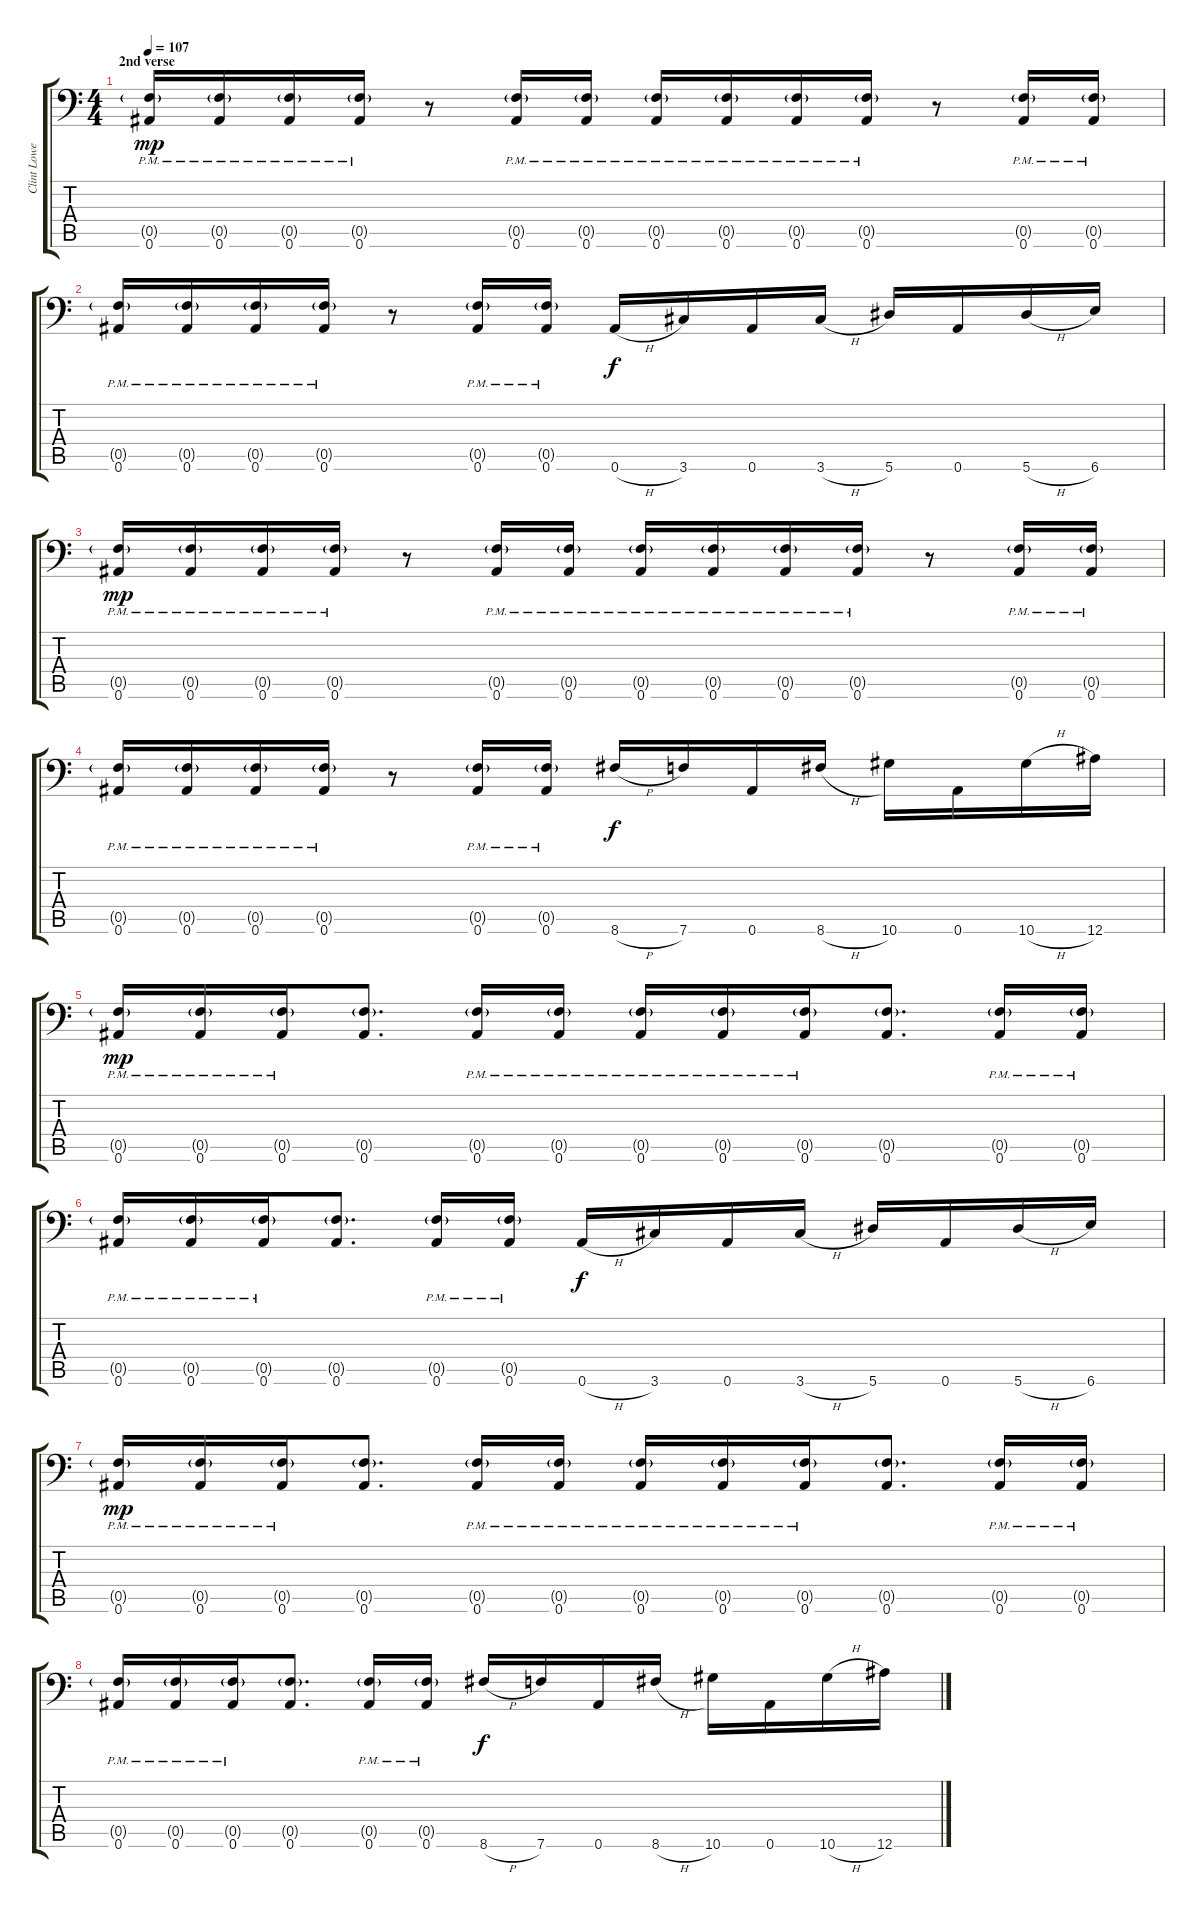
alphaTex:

\track ("Clint Lowery" "Clint Lowe") {instrument distortionguitar}
\staff {score tabs}
\tuning (Bb3 F3 Eb3 Bb2 F2 Bb1) {hide}
\ts (4 4)
\section ("" "2nd verse")
\tempo 107
\clef f4
\ks c
(0.5{g pm} 0.6{pm}).16{dy mp} (0.5{g pm} 0.6{pm}).16 (0.5{g pm} 0.6{pm}).16 (0.5{g pm} 0.6{pm}).16 r.8 (0.5{g pm} 0.6{pm}).16 (0.5{g pm} 0.6{pm}).16 (0.5{g pm} 0.6{pm}).16 (0.5{g pm} 0.6{pm}).16 (0.5{g pm} 0.6{pm}).16 (0.5{g pm} 0.6{pm}).16 r.8 (0.5{g pm} 0.6{pm}).16 (0.5{g pm} 0.6{pm}).16 |
(0.5{g pm} 0.6{pm}).16 (0.5{g pm} 0.6{pm}).16 (0.5{g pm} 0.6{pm}).16 (0.5{g pm} 0.6{pm}).16 r.8 (0.5{g pm} 0.6{pm}).16 (0.5{g pm} 0.6{pm}).16 0.6{h}.16{dy f} 3.6.16 0.6.16 3.6{h}.16 5.6.16 0.6.16 5.6{h}.16 6.6.16 |
(0.5{g pm} 0.6{pm}).16{dy mp} (0.5{g pm} 0.6{pm}).16 (0.5{g pm} 0.6{pm}).16 (0.5{g pm} 0.6{pm}).16 r.8 (0.5{g pm} 0.6{pm}).16 (0.5{g pm} 0.6{pm}).16 (0.5{g pm} 0.6{pm}).16 (0.5{g pm} 0.6{pm}).16 (0.5{g pm} 0.6{pm}).16 (0.5{g pm} 0.6{pm}).16 r.8 (0.5{g pm} 0.6{pm}).16 (0.5{g pm} 0.6{pm}).16 |
(0.5{g pm} 0.6{pm}).16 (0.5{g pm} 0.6{pm}).16 (0.5{g pm} 0.6{pm}).16 (0.5{g pm} 0.6{pm}).16 r.8 (0.5{g pm} 0.6{pm}).16 (0.5{g pm} 0.6{pm}).16 8.6{h}.16{dy f} 7.6.16 0.6.16 8.6{h}.16 10.6.16 0.6.16 10.6{h}.16 12.6.16 |
(0.5{g pm} 0.6{pm}).16{dy mp} (0.5{g pm} 0.6{pm}).16 (0.5{g pm} 0.6{pm}).16 (0.5{g} 0.6).8{d} (0.5{g pm} 0.6{pm}).16 (0.5{g pm} 0.6{pm}).16 (0.5{g pm} 0.6{pm}).16 (0.5{g pm} 0.6{pm}).16 (0.5{g pm} 0.6{pm}).16 (0.5{g} 0.6).8{d} (0.5{g pm} 0.6{pm}).16 (0.5{g pm} 0.6{pm}).16 |
(0.5{g pm} 0.6{pm}).16 (0.5{g pm} 0.6{pm}).16 (0.5{g pm} 0.6{pm}).16 (0.5{g} 0.6).8{d} (0.5{g pm} 0.6{pm}).16 (0.5{g pm} 0.6{pm}).16 0.6{h}.16{dy f} 3.6.16 0.6.16 3.6{h}.16 5.6.16 0.6.16 5.6{h}.16 6.6.16 |
(0.5{g pm} 0.6{pm}).16{dy mp} (0.5{g pm} 0.6{pm}).16 (0.5{g pm} 0.6{pm}).16 (0.5{g} 0.6).8{d} (0.5{g pm} 0.6{pm}).16 (0.5{g pm} 0.6{pm}).16 (0.5{g pm} 0.6{pm}).16 (0.5{g pm} 0.6{pm}).16 (0.5{g pm} 0.6{pm}).16 (0.5{g} 0.6).8{d} (0.5{g pm} 0.6{pm}).16 (0.5{g pm} 0.6{pm}).16 |
(0.5{g pm} 0.6{pm}).16 (0.5{g pm} 0.6{pm}).16 (0.5{g pm} 0.6{pm}).16 (0.5{g} 0.6).8{d} (0.5{g pm} 0.6{pm}).16 (0.5{g pm} 0.6{pm}).16 8.6{h}.16{dy f} 7.6.16 0.6.16 8.6{h}.16 10.6.16 0.6.16 10.6{h}.16 12.6.16
